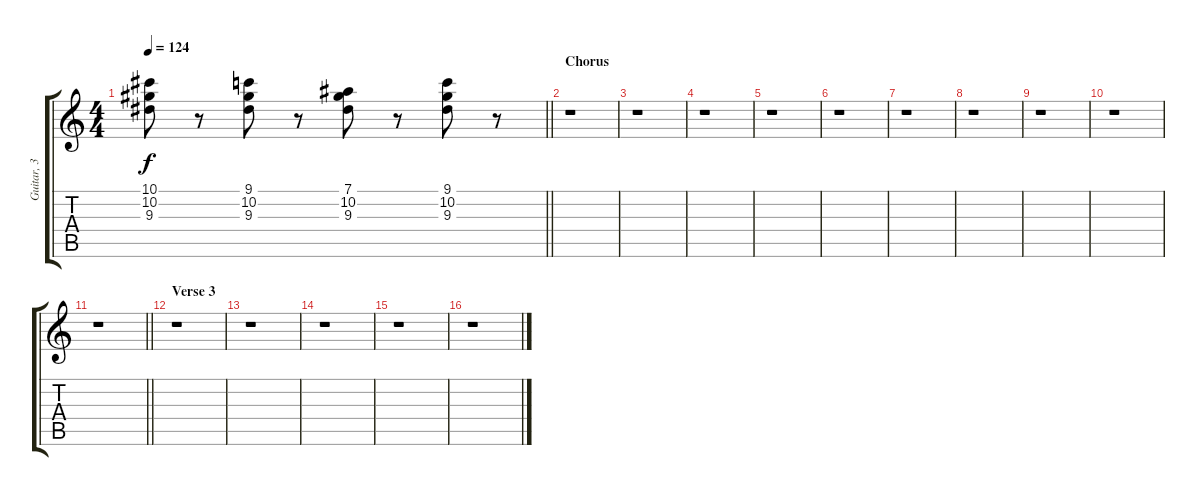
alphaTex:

\track ("Guitar, 3 + Solo" "Guitar, 3 ") {instrument distortionguitar}
\staff {score tabs}
\tuning (Eb4 Bb3 Gb3 Db3 Ab2 Eb2) {hide}
\ts (4 4)
\tempo 124
\clef g2
\barLineRight lightlight
\ks c
(10.1 10.2 9.3).8{dy f} r.8 (9.1 10.2 9.3).8 r.8 (7.1 10.2 9.3).8 r.8 (9.1 10.2 9.3).8 r.8 |
\section ("" "Chorus")
r.1 |
r.1 |
r.1 |
r.1 |
r.1 |
r.1 |
r.1 |
r.1 |
r.1 |
\barLineRight lightlight
r.1 |
\section ("" "Verse 3")
r.1 |
r.1 |
r.1 |
r.1 |
r.1
